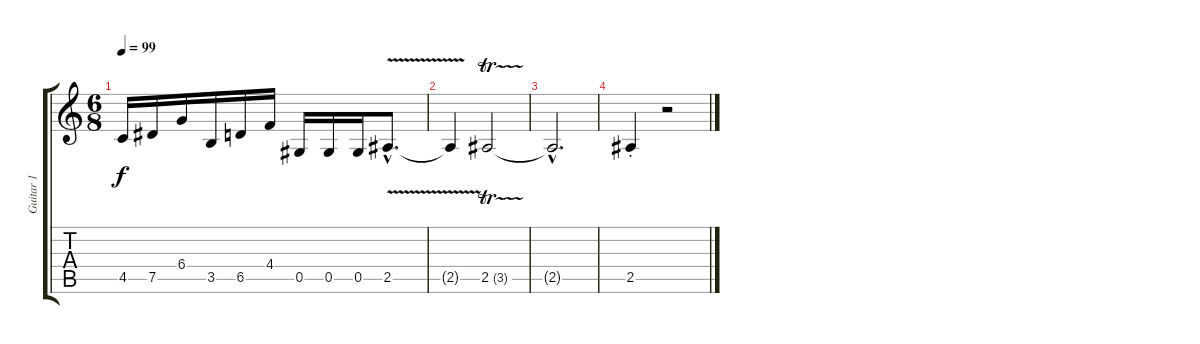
\track ("Guitar 1" "Guitar 1") {instrument distortionguitar}
\staff {score tabs}
\tuning (Eb4 Bb3 Gb3 Db3 Ab2 Eb2) {hide}
\ts (6 8)
\tempo 99
\clef g2
\ks c
4.5.16{dy f} 7.5.16 6.4.16 3.5.16 6.5.16 4.4.16 0.5.16 0.5.16 0.5.16 2.5{v hac}.8{d} |
2.5{t}.4 2.5{tr (3 32)}.2 |
2.5{hac t}.2{d} |
2.5{st}.4 r.2
